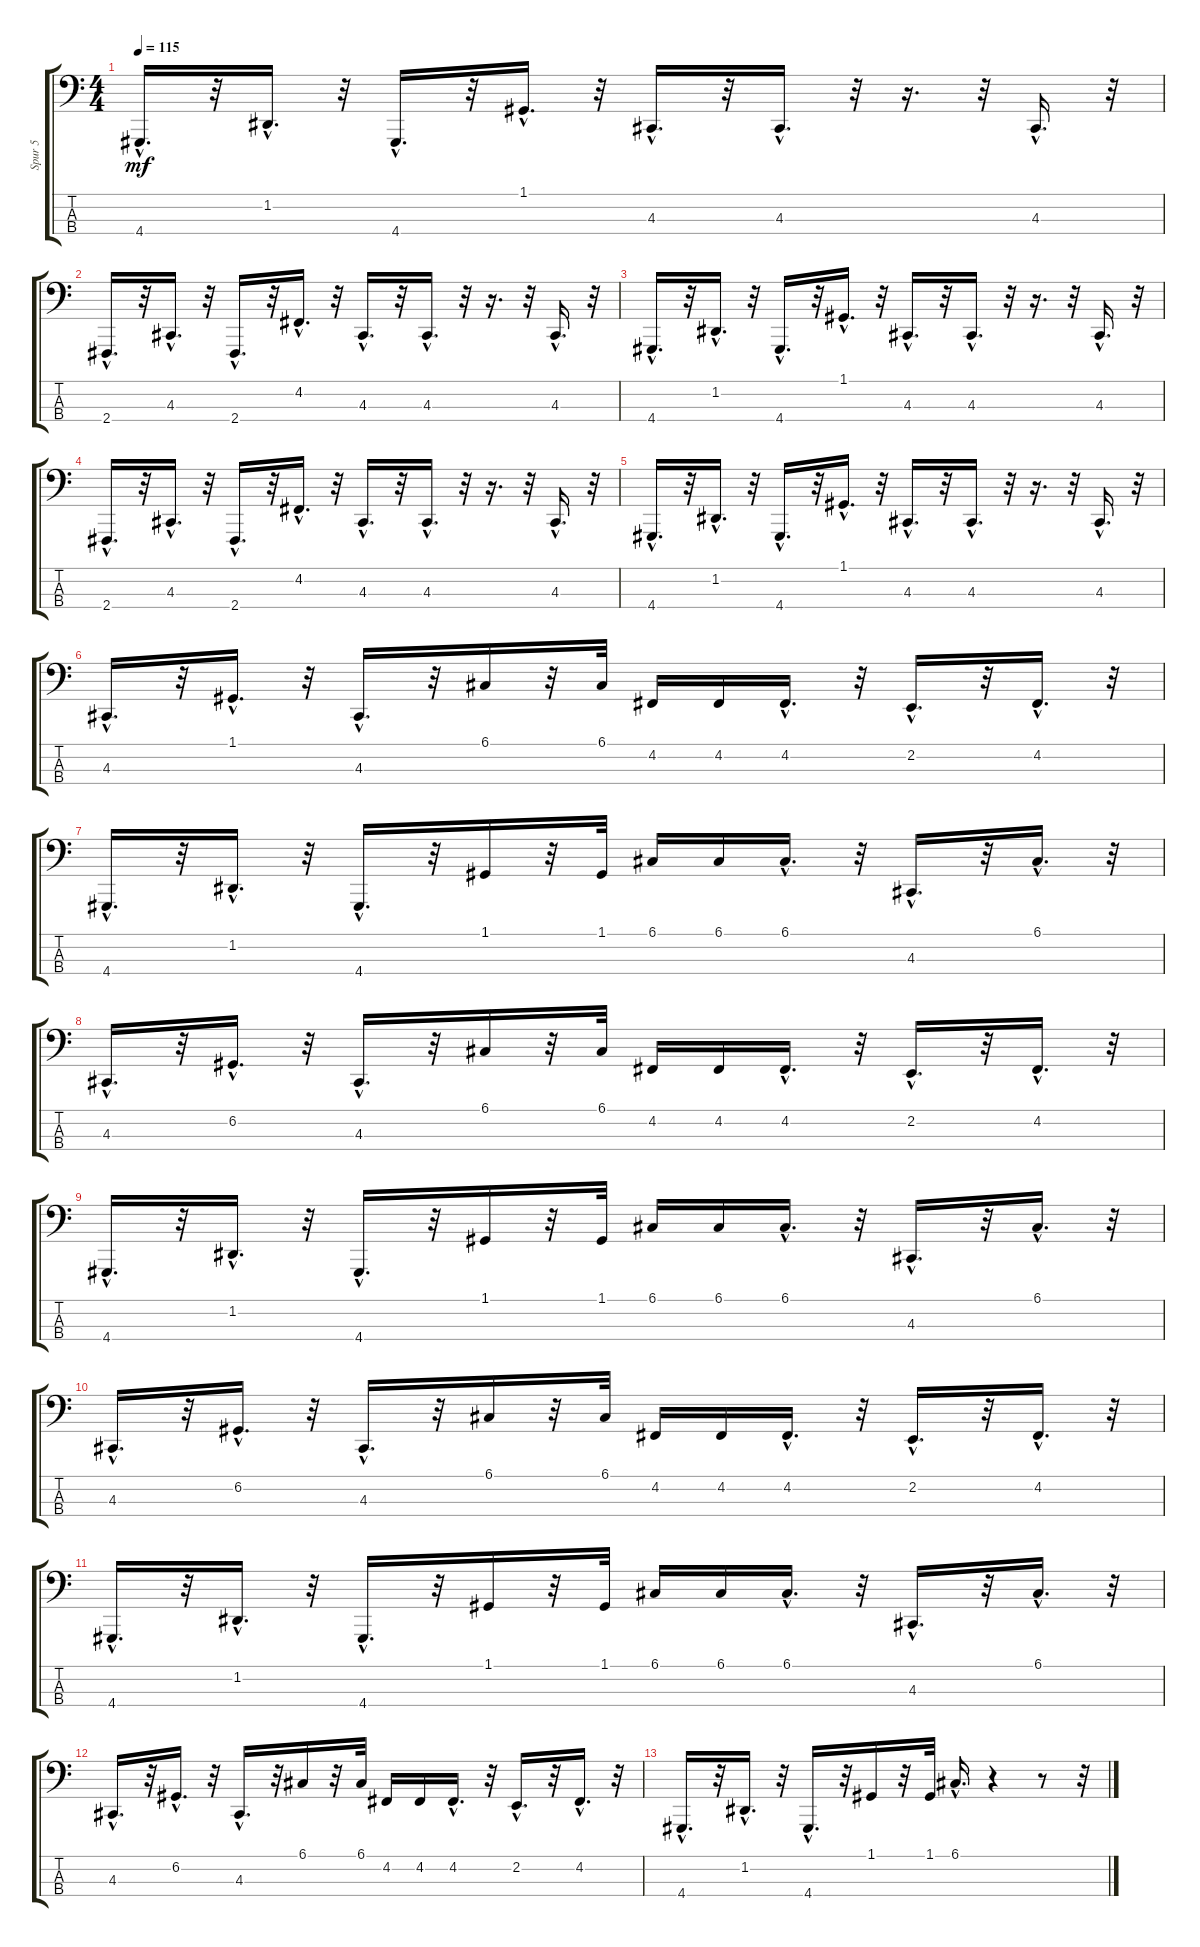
\track ("Spur 5" "Spur 5") {instrument acousticgrandpiano}
\staff {score tabs}
\tuning (G2 D2 A1 E1) {hide}
\ts (4 4)
\tempo 115
\clef f4
\ks c
4.4{hac}.16{d dy mf} r.32 1.2{hac}.16{d} r.32 4.4{hac}.16{d} r.32 1.1{hac}.16{d} r.32 4.3{hac}.16{d} r.32 4.3{hac}.16{d} r.32 r.16{d} r.32 4.3{hac}.16{d} r.32 |
2.4{hac}.16{d} r.32 4.3{hac}.16{d} r.32 2.4{hac}.16{d} r.32 4.2{hac}.16{d} r.32 4.3{hac}.16{d} r.32 4.3{hac}.16{d} r.32 r.16{d} r.32 4.3{hac}.16{d} r.32 |
4.4{hac}.16{d} r.32 1.2{hac}.16{d} r.32 4.4{hac}.16{d} r.32 1.1{hac}.16{d} r.32 4.3{hac}.16{d} r.32 4.3{hac}.16{d} r.32 r.16{d} r.32 4.3{hac}.16{d} r.32 |
2.4{hac}.16{d} r.32 4.3{hac}.16{d} r.32 2.4{hac}.16{d} r.32 4.2{hac}.16{d} r.32 4.3{hac}.16{d} r.32 4.3{hac}.16{d} r.32 r.16{d} r.32 4.3{hac}.16{d} r.32 |
4.4{hac}.16{d} r.32 1.2{hac}.16{d} r.32 4.4{hac}.16{d} r.32 1.1{hac}.16{d} r.32 4.3{hac}.16{d} r.32 4.3{hac}.16{d} r.32 r.16{d} r.32 4.3{hac}.16{d} r.32 |
4.3{hac}.16{d} r.32 1.1{hac}.16{d} r.32 4.3{hac}.16{d} r.32 6.1.16 r.32 6.1.32 4.2.16 4.2.16 4.2{hac}.16{d} r.32 2.2{hac}.16{d} r.32 4.2{hac}.16{d} r.32 |
4.4{hac}.16{d} r.32 1.2{hac}.16{d} r.32 4.4{hac}.16{d} r.32 1.1.16 r.32 1.1.32 6.1.16 6.1.16 6.1{hac}.16{d} r.32 4.3{hac}.16{d} r.32 6.1{hac}.16{d} r.32 |
4.3{hac}.16{d} r.32 6.2{hac}.16{d} r.32 4.3{hac}.16{d} r.32 6.1.16 r.32 6.1.32 4.2.16 4.2.16 4.2{hac}.16{d} r.32 2.2{hac}.16{d} r.32 4.2{hac}.16{d} r.32 |
4.4{hac}.16{d} r.32 1.2{hac}.16{d} r.32 4.4{hac}.16{d} r.32 1.1.16 r.32 1.1.32 6.1.16 6.1.16 6.1{hac}.16{d} r.32 4.3{hac}.16{d} r.32 6.1{hac}.16{d} r.32 |
4.3{hac}.16{d} r.32 6.2{hac}.16{d} r.32 4.3{hac}.16{d} r.32 6.1.16 r.32 6.1.32 4.2.16 4.2.16 4.2{hac}.16{d} r.32 2.2{hac}.16{d} r.32 4.2{hac}.16{d} r.32 |
4.4{hac}.16{d} r.32 1.2{hac}.16{d} r.32 4.4{hac}.16{d} r.32 1.1.16 r.32 1.1.32 6.1.16 6.1.16 6.1{hac}.16{d} r.32 4.3{hac}.16{d} r.32 6.1{hac}.16{d} r.32 |
4.3{hac}.16{d} r.32 6.2{hac}.16{d} r.32 4.3{hac}.16{d} r.32 6.1.16 r.32 6.1.32 4.2.16 4.2.16 4.2{hac}.16{d} r.32 2.2{hac}.16{d} r.32 4.2{hac}.16{d} r.32 |
4.4{hac}.16{d} r.32 1.2{hac}.16{d} r.32 4.4{hac}.16{d} r.32 1.1.16 r.32 1.1.32 6.1{hac}.16{d} r.4 r.8 r.32
